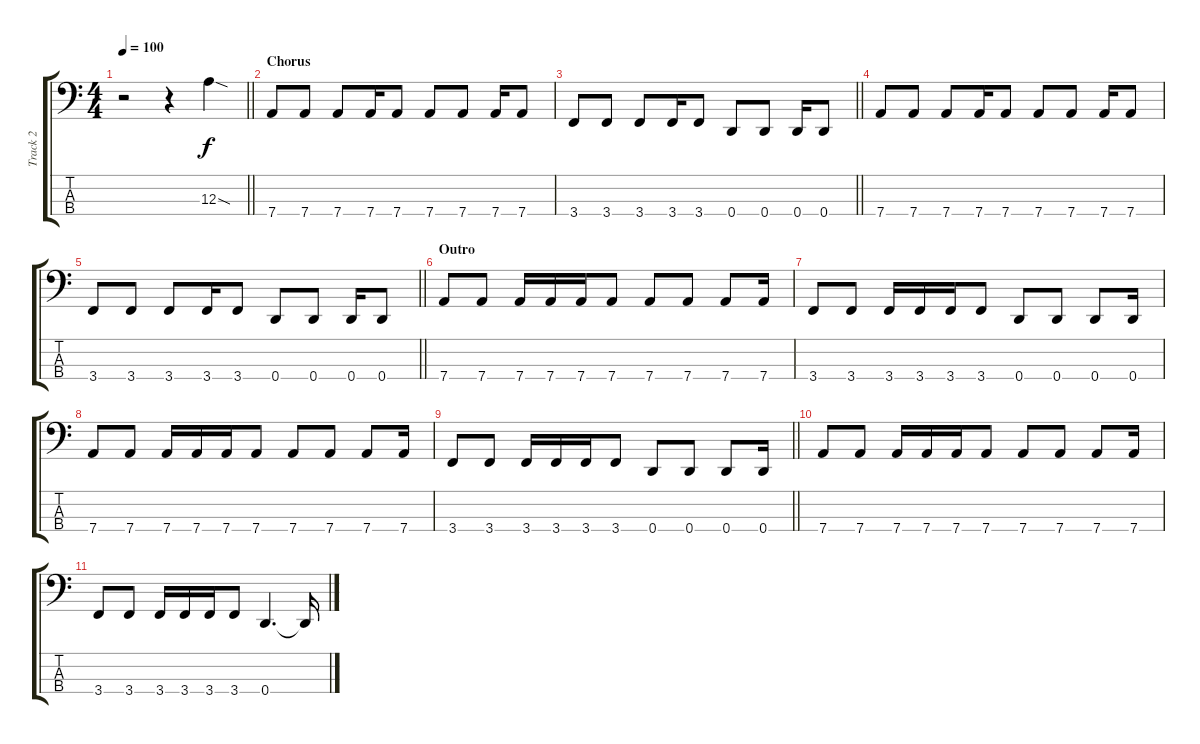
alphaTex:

\track ("Track 2" "Track 2") {instrument electricbassfinger}
\staff {score tabs}
\tuning (G2 D2 A1 D1) {hide}
\ts (4 4)
\tempo 100
\clef f4
\barLineRight lightlight
\ks c
r.2{dy f} r.4 12.3{sod}.4 |
\section ("" "Chorus")
7.4.8 7.4.8 7.4.8 7.4.16 7.4.8 7.4.8 7.4.8 7.4.16 7.4.8 |
\barLineRight lightlight
3.4.8 3.4.8 3.4.8 3.4.16 3.4.8 0.4.8 0.4.8 0.4.16 0.4.8 |
7.4.8 7.4.8 7.4.8 7.4.16 7.4.8 7.4.8 7.4.8 7.4.16 7.4.8 |
\barLineRight lightlight
3.4.8 3.4.8 3.4.8 3.4.16 3.4.8 0.4.8 0.4.8 0.4.16 0.4.8 |
\section ("" "Outro")
7.4.8 7.4.8 7.4.16 7.4.16 7.4.16 7.4.8 7.4.8 7.4.8 7.4.8 7.4.16 |
3.4.8 3.4.8 3.4.16 3.4.16 3.4.16 3.4.8 0.4.8 0.4.8 0.4.8 0.4.16 |
7.4.8 7.4.8 7.4.16 7.4.16 7.4.16 7.4.8 7.4.8 7.4.8 7.4.8 7.4.16 |
\barLineRight lightlight
3.4.8 3.4.8 3.4.16 3.4.16 3.4.16 3.4.8 0.4.8 0.4.8 0.4.8 0.4.16 |
7.4.8 7.4.8 7.4.16 7.4.16 7.4.16 7.4.8 7.4.8 7.4.8 7.4.8 7.4.16 |
3.4.8 3.4.8 3.4.16 3.4.16 3.4.16 3.4.8 0.4.4{d} 0.4{t}.16
